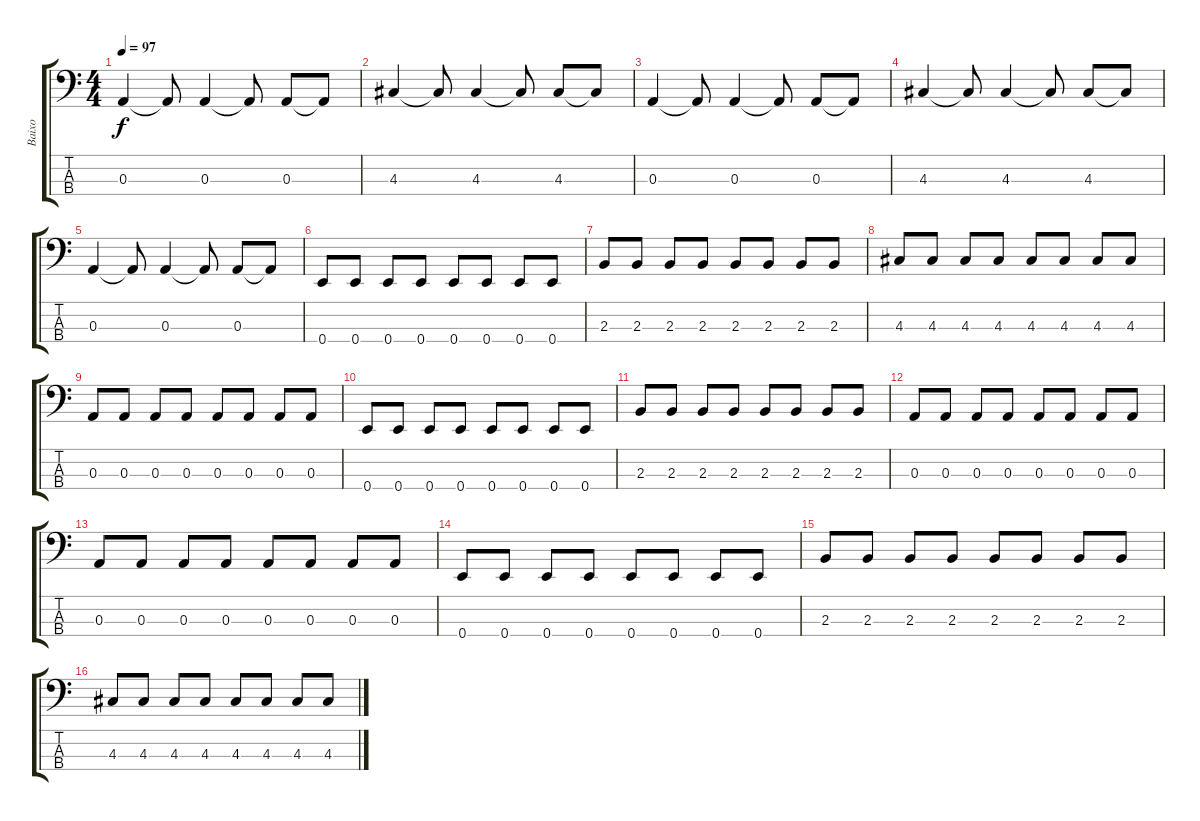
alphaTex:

\track ("Baixo" "Baixo") {instrument electricbassfinger}
\staff {score tabs}
\tuning (G2 D2 A1 E1) {hide}
\ts (4 4)
\tempo 97
\clef f4
\ks c
0.3.4{dy f} 0.3{t}.8 0.3.4 0.3{t}.8 0.3.8 0.3{t}.8 |
4.3.4 4.3{t}.8 4.3.4 4.3{t}.8 4.3.8 4.3{t}.8 |
0.3.4 0.3{t}.8 0.3.4 0.3{t}.8 0.3.8 0.3{t}.8 |
4.3.4 4.3{t}.8 4.3.4 4.3{t}.8 4.3.8 4.3{t}.8 |
0.3.4 0.3{t}.8 0.3.4 0.3{t}.8 0.3.8 0.3{t}.8 |
0.4.8 0.4.8 0.4.8 0.4.8 0.4.8 0.4.8 0.4.8 0.4.8 |
2.3.8 2.3.8 2.3.8 2.3.8 2.3.8 2.3.8 2.3.8 2.3.8 |
4.3.8 4.3.8 4.3.8 4.3.8 4.3.8 4.3.8 4.3.8 4.3.8 |
0.3.8 0.3.8 0.3.8 0.3.8 0.3.8 0.3.8 0.3.8 0.3.8 |
0.4.8 0.4.8 0.4.8 0.4.8 0.4.8 0.4.8 0.4.8 0.4.8 |
2.3.8 2.3.8 2.3.8 2.3.8 2.3.8 2.3.8 2.3.8 2.3.8 |
0.3.8 0.3.8 0.3.8 0.3.8 0.3.8 0.3.8 0.3.8 0.3.8 |
0.3.8 0.3.8 0.3.8 0.3.8 0.3.8 0.3.8 0.3.8 0.3.8 |
0.4.8 0.4.8 0.4.8 0.4.8 0.4.8 0.4.8 0.4.8 0.4.8 |
2.3.8 2.3.8 2.3.8 2.3.8 2.3.8 2.3.8 2.3.8 2.3.8 |
4.3.8 4.3.8 4.3.8 4.3.8 4.3.8 4.3.8 4.3.8 4.3.8
